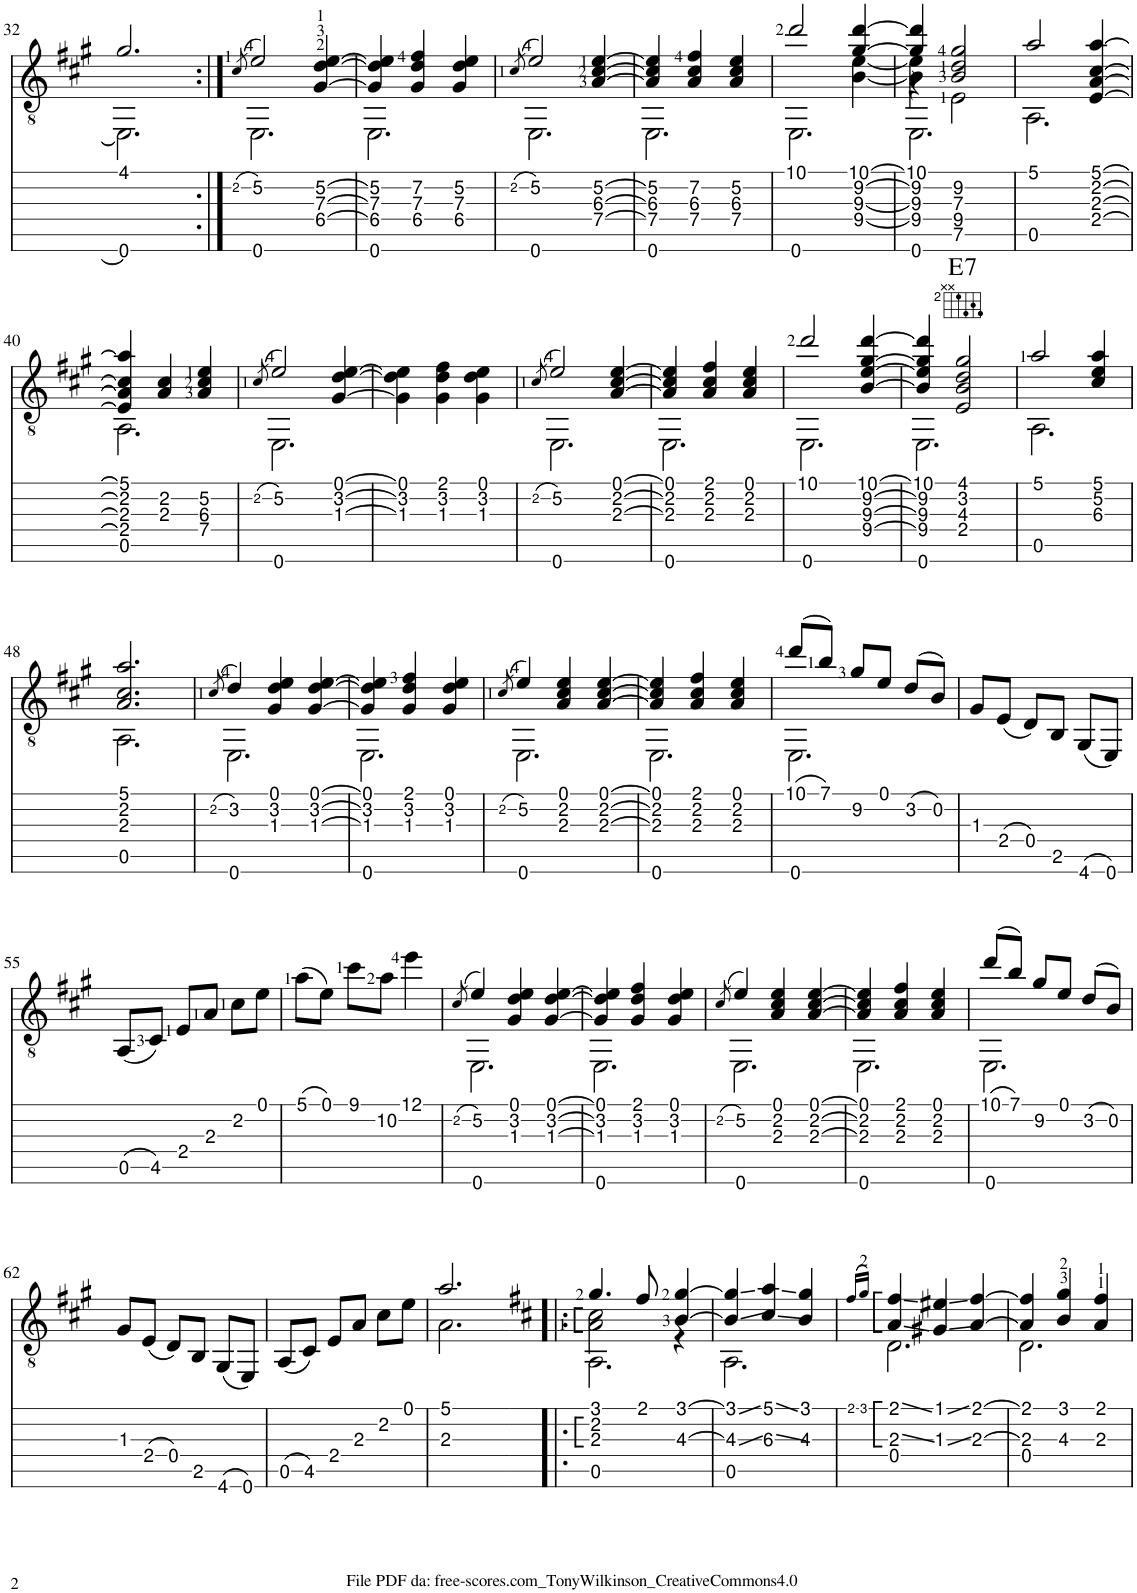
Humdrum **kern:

**kern	**kern	**harte
*part1	*part1	*part1
*staff2	*staff1	*
*I"Guitar	*	*
*I'Guit.	*	*
!!LO:PB:g=z
*	*clefGv2	*
*k[f#c#g#]	*k[f#c#g#]	*
*M3/4	*M3/4	*
=32	=32	=32
*^	*^	*
2.g#	2.EE]	2.g#/	2.EE\]	.
=33:|!	=33:|!	=33:|!	=33:|!	=33:|!
qc#	.	(8qc#/	.	.
2e	2.EE	2e/)	2.EE\	.
[4G# [4d [4e	.	[4G#/ [4d/ [4e/	.	.
=34	=34	=34	=34	=34
4G#] 4d] 4e]	2.EE	4G#/] 4d/] 4e/]	2.EE\	.
4G# 4d 4f#	.	4G#/ 4d/ 4f#/	.	.
4G# 4d 4e	.	4G#/ 4d/ 4e/	.	.
=35	=35	=35	=35	=35
qc#	.	(8qc#/	.	.
2e	2.EE	2e/)	2.EE\	.
[4A [4c# [4e	.	[4A/ [4c#/ [4e/	.	.
=36	=36	=36	=36	=36
4A] 4c#] 4e]	2.EE	4A/] 4c#/] 4e/]	2.EE\	.
4A 4c# 4f#	.	4A/ 4c#/ 4f#/	.	.
4A 4c# 4e	.	4A/ 4c#/ 4e/	.	.
=37	=37	=37	=37	=37
*	*^	*	*^	*
2dd	2ryy	2.EE	2dd/	2ryy	2.EE\	.
[4g# [4dd	[4B [4e	.	[4g#/ [4dd/	[4B\ [4e\	.	.
=38	=38	=38	=38	=38	=38	=38
*	*	*^	*	*	*^	*
4g#] 4dd]	4B] 4e]	4r	2.EE	4g#/] 4dd/]	4B\] 4e\]	4r	2.EE\	.
2B 2d 2g#	2ryy	2E	.	2B/ 2d/ 2g#/	2ryy	2E\	.	.
*	*v	*v	*v	*	*	*	*	*
*	*	*	*v	*v	*v	*
=39	=39	=39	=39	=39
2a	2.AA	2a/	2.AA\	.
[4E [4A [4c# [4a	.	[4E/ [4A/ [4c#/ [4a/	.	.
!!LO:LB:g=z	!!
=40	=40	=40	=40	=40
4E] 4A] 4c#] 4a]	2.AA	4E/] 4A/] 4c#/] 4a/]	2.AA\	.
4A 4c#	.	4A/ 4c#/	.	.
4A 4c# 4e	.	4A/ 4c#/ 4e/	.	.
=41	=41	=41	=41	=41
qc#	.	(8qc#/	.	.
2e	2.EE	2e/)	2.EE\	.
[4G# [4d [4e	.	[4G#/ [4d/ [4e/	.	.
*v	*v	*	*	*
*	*v	*v	*
=42	=42	=42
4G#] 4d] 4e]	4G#\] 4d\] 4e\]	.
4G# 4d 4f#	4G#\ 4d\ 4f#\	.
4G# 4d 4e	4G#\ 4d\ 4e\	.
=43	=43	=43
qc#	(8qc#/	.
*^	*^	*
2e	2.EE	2e/)	2.EE\	.
[4A [4c# [4e	.	[4A/ [4c#/ [4e/	.	.
=44	=44	=44	=44	=44
4A] 4c#] 4e]	2.EE	4A/] 4c#/] 4e/]	2.EE\	.
4A 4c# 4f#	.	4A/ 4c#/ 4f#/	.	.
4A 4c# 4e	.	4A/ 4c#/ 4e/	.	.
=45	=45	=45	=45	=45
2dd	2.EE	2dd/	2.EE\	.
[4B [4e [4g# [4dd	.	[4B/ [4e/ [4g#/ [4dd/	.	.
=46	=46	=46	=46	=46
4B] 4e] 4g#] 4dd]	2.EE	4B/] 4e/] 4g#/] 4dd/]	2.EE\	.
!	!	!	!	!LO:H:kt=7
2E 2B 2d 2g#	.	2E/ 2B/ 2d/ 2g#/	.	E:7
=47	=47	=47	=47	=47
2a	2.AA	2a/	2.AA\	.
4c# 4e 4a	.	4c#/ 4e/ 4a/	.	.
!!LO:LB:g=z	!!
=48	=48	=48	=48	=48
2.A 2.c# 2.a	2.AA	2.A/ 2.c#/ 2.a/	2.AA\	.
=49	=49	=49	=49	=49
qc#	.	(8qc#/	.	.
4d	2.EE	4d/)	2.EE\	.
4G# 4d 4e	.	4G#/ 4d/ 4e/	.	.
[4G# [4d [4e	.	[4G#/ [4d/ [4e/	.	.
=50	=50	=50	=50	=50
4G#] 4d] 4e]	2.EE	4G#/] 4d/] 4e/]	2.EE\	.
4G# 4d 4f#	.	4G#/ 4d/ 4f#/	.	.
4G# 4d 4e	.	4G#/ 4d/ 4e/	.	.
=51	=51	=51	=51	=51
qc#	.	(8qc#/	.	.
4e	2.EE	4e/)	2.EE\	.
4A 4c# 4e	.	4A/ 4c#/ 4e/	.	.
[4A [4c# [4e	.	[4A/ [4c#/ [4e/	.	.
=52	=52	=52	=52	=52
4A] 4c#] 4e]	2.EE	4A/] 4c#/] 4e/]	2.EE\	.
4A 4c# 4f#	.	4A/ 4c#/ 4f#/	.	.
4A 4c# 4e	.	4A/ 4c#/ 4e/	.	.
=53	=53	=53	=53	=53
8ddL	2.EE	(8dd/L	2.EE\	.
8bJ	.	8b/J)	.	.
8g#L	.	8g#/L	.	.
8eJ	.	8e/J	.	.
8dL	.	(8d/L	.	.
8BJ	.	8B/J)	.	.
*v	*v	*	*	*
*	*v	*v	*
=54	=54	=54
8G#L	8G#/L	.
8EJ	(8E/J	.
8DL	8D/L)	.
8BBJ	8BB/J	.
8GG#L	(8GG#/L	.
8EEJ	8EE/J)	.
!!LO:LB:g=z
=55	=55	=55
8AAL	(8AA/L	.
8C#J	8C#/J)	.
8EL	8E/L	.
8AJ	8A/J	.
8c#L	8c#\L	.
8eJ	8e\J	.
=56	=56	=56
8aL	(8a\L	.
8eJ	8e\J)	.
8cc#L	8cc#\L	.
8aJ	8a\J	.
4ee	4ee\	.
=57	=57	=57
qc#	(8qc#/	.
*^	*^	*
4e	2.EE	4e/)	2.EE\	.
4G# 4d 4e	.	4G#/ 4d/ 4e/	.	.
[4G# [4d [4e	.	[4G#/ [4d/ [4e/	.	.
=58	=58	=58	=58	=58
4G#] 4d] 4e]	2.EE	4G#/] 4d/] 4e/]	2.EE\	.
4G# 4d 4f#	.	4G#/ 4d/ 4f#/	.	.
4G# 4d 4e	.	4G#/ 4d/ 4e/	.	.
=59	=59	=59	=59	=59
qc#	.	(8qc#/	.	.
4e	2.EE	4e/)	2.EE\	.
4A 4c# 4e	.	4A/ 4c#/ 4e/	.	.
[4A [4c# [4e	.	[4A/ [4c#/ [4e/	.	.
=60	=60	=60	=60	=60
4A] 4c#] 4e]	2.EE	4A/] 4c#/] 4e/]	2.EE\	.
4A 4c# 4f#	.	4A/ 4c#/ 4f#/	.	.
4A 4c# 4e	.	4A/ 4c#/ 4e/	.	.
=61	=61	=61	=61	=61
8ddL	2.EE	(8dd/L	2.EE\	.
8bJ	.	8b/J)	.	.
8g#L	.	8g#/L	.	.
8eJ	.	8e/J	.	.
8dL	.	(8d/L	.	.
8BJ	.	8B/J)	.	.
*v	*v	*	*	*
*	*v	*v	*
!!LO:LB:g=z
=62	=62	=62
8G#L	8G#/L	.
8EJ	(8E/J	.
8DL	8D/L)	.
8BBJ	8BB/J	.
8GG#L	(8GG#/L	.
8EEJ	8EE/J)	.
=63	=63	=63
8AAL	(8AA/L	.
8C#J	8C#/J)	.
8EL	8E/L	.
8AJ	8A/J	.
8c#L	8c#\L	.
8eJ	8e\J	.
=64	=64	=64
*^	*^	*
2.a	2.A	2.a/	2.A\	.
*v	*v	*	*	*
*	*v	*v	*
=65!|:	=65!|:	=65!|:
*k[f#c#]	*k[f#c#]	*
*^	*^	*
*	*^	*	*^	*
4.g	2A 2c#	2.AA	4.g/	2A\ 2c#\	2.AA\	.
8f#	.	.	8f#/	.	.	.
[4B [4g	4r	.	[4B/ [4g/	4r	.	.
*	*v	*v	*	*	*	*
*	*	*	*v	*v	*
=66	=66	=66	=66	=66
4B] 4g]	2.AA	4B/] 4g/]	2.AA\	.
4c# 4a	.	4c#/ 4a/	.	.
4B 4g	.	4B/ 4g/	.	.
=67	=67	=67	=67	=67
qf#	.	(16qf#/LL	.	.
qg	.	16qg/JJ)	.	.
4A 4f#	2.D	4A/ 4f#/	2.D\	.
4G# 4e#	.	4G#X/ 4e#X/	.	.
[4A [4f#	.	[4A/ [4f#/	.	.
=68	=68	=68	=68	=68
4A] 4f#]	2.D	4A/] 4f#/]	2.D\	.
4B 4g	.	4B/ 4g/	.	.
4A 4f#	.	4A/ 4f#/	.	.
*v	*v	*	*	*
*	*v	*v	*
=	=	=
*-	*-	*-
